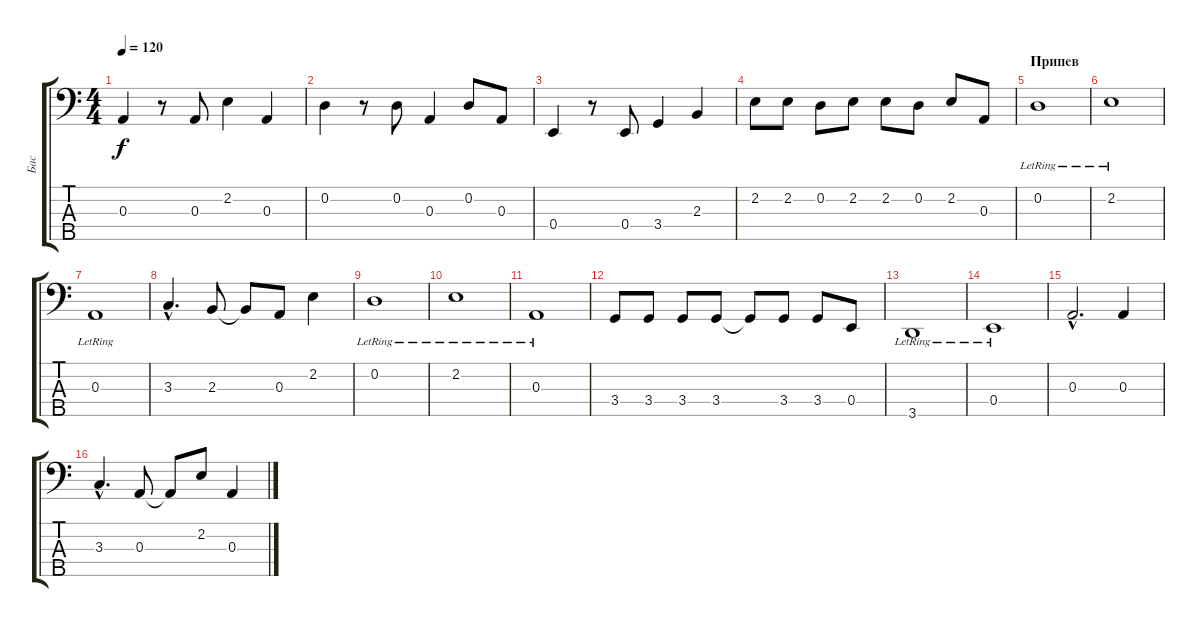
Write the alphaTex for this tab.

\track ("Бас" "Бас") {instrument electricbasspick}
\staff {score tabs}
\tuning (G2 D2 A1 E1 B0) {hide}
\ts (4 4)
\tempo 120
\clef f4
\ks aminor
0.3.4{dy f} r.8 0.3.8 2.2.4 0.3.4 |
0.2.4 r.8 0.2.8 0.3.4 0.2.8 0.3.8 |
0.4.4 r.8 0.4.8 3.4.4 2.3.4 |
2.2.8 2.2.8 0.2.8 2.2.8 2.2.8 0.2.8 2.2.8 0.3.8 |
\section ("" "Припев")
0.2{lr}.1 |
2.2{lr}.1 |
0.3{lr}.1 |
3.3{hac}.4{d} 2.3.8 2.3{t}.8 0.3.8 2.2.4 |
0.2{lr}.1 |
2.2{lr}.1 |
0.3{lr}.1 |
3.4.8 3.4.8 3.4.8 3.4.8 3.4{t}.8 3.4.8 3.4.8 0.4.8 |
3.5{lr}.1 |
0.4{lr}.1 |
0.3{hac}.2{d} 0.3.4 |
3.3{hac}.4{d} 0.3.8 0.3{t}.8 2.2.8 0.3.4
